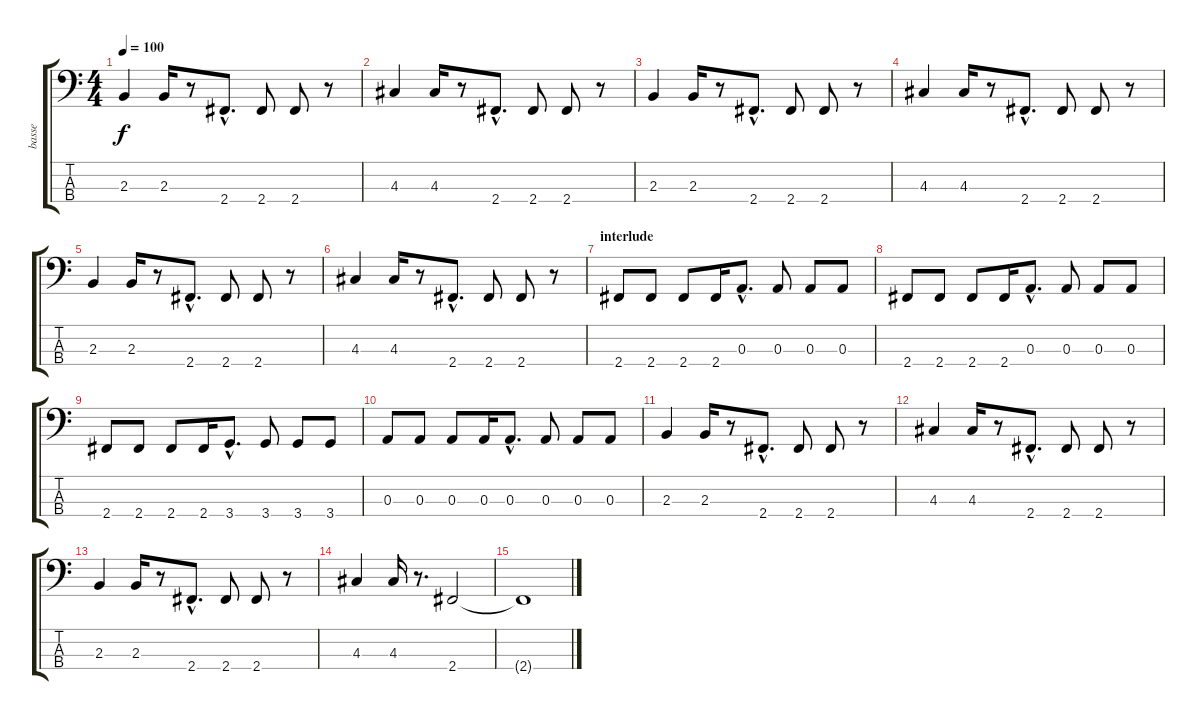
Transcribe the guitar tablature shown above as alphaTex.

\track ("basse" "basse") {instrument electricbassfinger}
\staff {score tabs}
\tuning (G2 D2 A1 E1) {hide}
\ts (4 4)
\tempo 100
\clef f4
\ks c
2.3.4{dy f} 2.3.16 r.8 2.4{hac}.8{d} 2.4.8 2.4.8 r.8 |
4.3.4 4.3.16 r.8 2.4{hac}.8{d} 2.4.8 2.4.8 r.8 |
2.3.4 2.3.16 r.8 2.4{hac}.8{d} 2.4.8 2.4.8 r.8 |
4.3.4 4.3.16 r.8 2.4{hac}.8{d} 2.4.8 2.4.8 r.8 |
2.3.4 2.3.16 r.8 2.4{hac}.8{d} 2.4.8 2.4.8 r.8 |
4.3.4 4.3.16 r.8 2.4{hac}.8{d} 2.4.8 2.4.8 r.8 |
\section ("" "interlude")
2.4.8 2.4.8 2.4.8 2.4.16 0.3{hac}.8{d} 0.3.8 0.3.8 0.3.8 |
2.4.8 2.4.8 2.4.8 2.4.16 0.3{hac}.8{d} 0.3.8 0.3.8 0.3.8 |
2.4.8 2.4.8 2.4.8 2.4.16 3.4{hac}.8{d} 3.4.8 3.4.8 3.4.8 |
0.3.8 0.3.8 0.3.8 0.3.16 0.3{hac}.8{d} 0.3.8 0.3.8 0.3.8 |
2.3.4 2.3.16 r.8 2.4{hac}.8{d} 2.4.8 2.4.8 r.8 |
4.3.4 4.3.16 r.8 2.4{hac}.8{d} 2.4.8 2.4.8 r.8 |
2.3.4 2.3.16 r.8 2.4{hac}.8{d} 2.4.8 2.4.8 r.8 |
4.3.4 4.3.16 r.8{d} 2.4.2 |
2.4{t}.1
